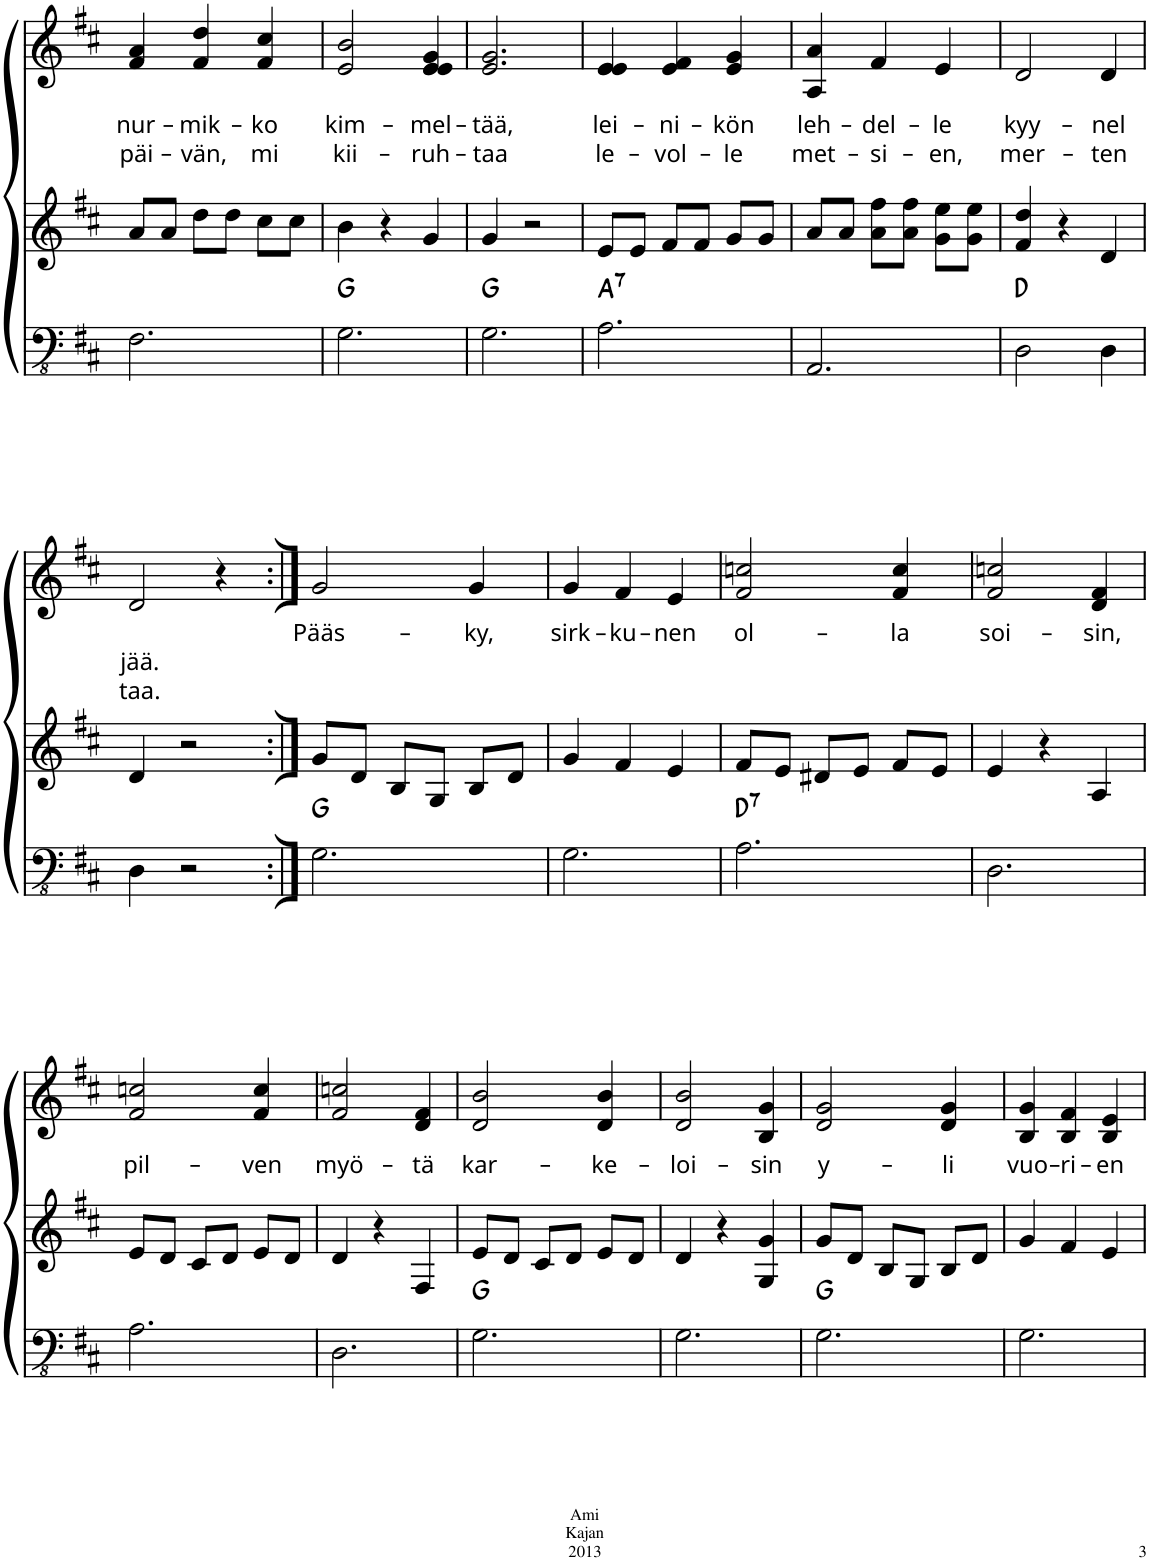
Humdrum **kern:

**kern	**harte	**kern	**kern	**text	**text	**text
*part3	*part3	*part2	*part1	*part1	*part1	*part1
*staff3	*	*staff2	*staff1	*staff1	*staff1	*staff1
*I"Fretless Electric Bass	*	*I"Piano	*I"Piano	*	*	*
*	*	*I'Pno	*I'Pno	*	*	*
!!LO:PB:g=z
*clefFv4	*	*clefG2	*clefG2	*	*	*
*k[f#c#]	*	*k[f#c#]	*k[f#c#]	*	*	*
*M3/4	*	*M3/4	*M3/4	*	*	*
=44	=44	=44	=44	=44	=44	=44
!	!	!	!	!	!LO:LY:b	!LO:LY:b
2.FF#\	.	8a/L	4f#/ 4a/	.	nur-	päi-
.	.	8a/J	.	.	.	.
!	!	!	!	!	!LO:LY:b	!LO:LY:b
.	.	8dd\L	4f#/ 4dd/	.	-mik-	-vän,
.	.	8dd\J	.	.	.	.
!	!	!	!	!	!LO:LY:b	!LO:LY:b
.	.	8cc#\L	4f#/ 4cc#/	.	-ko	mi
.	.	8cc#\J	.	.	.	.
=45	=45	=45	=45	=45	=45	=45
!	!	!	!	!	!LO:LY:b	!LO:LY:b
2.GG\	G:maj	4b\	2e/ 2b/	.	kim-	kii-
.	.	4r	.	.	.	.
!	!	!	!	!	!LO:LY:b	!LO:LY:b
.	.	4g/	4e/ 4e/ 4e/ 4g/	.	-mel-	-ruh-
=46	=46	=46	=46	=46	=46	=46
!	!	!	!	!	!LO:LY:b	!LO:LY:b
2.GG\	G:maj	4g/	2.e/ 2.g/	.	-tää,	-taa
.	.	2r	.	.	.	.
=47	=47	=47	=47	=47	=47	=47
!	!LO:H:kt=7	!	!	!	!LO:LY:b	!LO:LY:b
2.AA\	A:7	8e/L	4e/ 4e/ 4e/	.	lei-	le-
.	.	8e/J	.	.	.	.
!	!	!	!	!	!LO:LY:b	!LO:LY:b
.	.	8f#/L	4e/ 4f#/	.	-ni-	-vol-
.	.	8f#/J	.	.	.	.
!	!	!	!	!	!LO:LY:b	!LO:LY:b
.	.	8g/L	4e/ 4g/	.	-kön	-le
.	.	8g/J	.	.	.	.
=48	=48	=48	=48	=48	=48	=48
!	!	!	!	!	!LO:LY:b	!LO:LY:b
2.AAA/	.	8a/L	4A/ 4a/	.	leh-	met-
.	.	8a/J	.	.	.	.
!	!	!	!	!	!LO:LY:b	!LO:LY:b
.	.	8a\ 8ff#\L	4f#/	.	-del-	-si-
.	.	8a\ 8ff#\J	.	.	.	.
!	!	!	!	!	!LO:LY:b	!LO:LY:b
.	.	8g\ 8ee\L	4e/	.	-le	-en,
.	.	8g\ 8ee\J	.	.	.	.
=49	=49	=49	=49	=49	=49	=49
!	!	!	!	!	!LO:LY:b	!LO:LY:b
2DD\	D:maj	4f#/ 4dd/	2d/	.	kyy-	mer-
.	.	4r	.	.	.	.
!	!	!	!	!	!LO:LY:b	!LO:LY:b
4DD\	.	4d/	4d/	.	-nel	-ten
!!LO:LB:g=z
=50	=50	=50	=50	=50	=50	=50
!	!	!	!	!	!LO:LY:b	!LO:LY:b
4DD\	.	4d/	2d/	.	jää.	taa.
2r	.	2r	.	.	.	.
.	.	.	4r	.	.	.
=51:|!	=51:|!	=51:|!	=51:|!	=51:|!	=51:|!	=51:|!
!	!	!	!	!LO:LY:b	!	!
2.GG\	G:maj	8g/L	2g/	Pääs-	.	.
.	.	8d/J	.	.	.	.
.	.	8B/L	.	.	.	.
.	.	8G/J	.	.	.	.
!	!	!	!	!LO:LY:b	!	!
.	.	8B/L	4g/	-ky,	.	.
.	.	8d/J	.	.	.	.
=52	=52	=52	=52	=52	=52	=52
!	!	!	!	!LO:LY:b	!	!
2.GG\	.	4g/	4g/	sirk-	.	.
!	!	!	!	!LO:LY:b	!	!
.	.	4f#/	4f#/	-ku-	.	.
!	!	!	!	!LO:LY:b	!	!
.	.	4e/	4e/	-nen	.	.
=53	=53	=53	=53	=53	=53	=53
!	!LO:H:kt=7	!	!	!LO:LY:b	!	!
2.AA\	D:7	8f#/L	2f#/ 2ccn/	ol-	.	.
.	.	8e/J	.	.	.	.
.	.	8d#X/L	.	.	.	.
.	.	8e/J	.	.	.	.
!	!	!	!	!LO:LY:b	!	!
.	.	8f#/L	4f#/ 4cc/	-la	.	.
.	.	8e/J	.	.	.	.
=54	=54	=54	=54	=54	=54	=54
!	!	!	!	!LO:LY:b	!	!
2.DD\	.	4e/	2f#/ 2ccn/	soi-	.	.
.	.	4r	.	.	.	.
!	!	!	!	!LO:LY:b	!	!
.	.	4A/	4d/ 4f#/	-sin,	.	.
!!LO:LB:g=z
=55	=55	=55	=55	=55	=55	=55
!	!	!	!	!LO:LY:b	!	!
2.AA\	.	8e/L	2f#/ 2ccn/	pil-	.	.
.	.	8d/J	.	.	.	.
.	.	8c#/L	.	.	.	.
.	.	8d/J	.	.	.	.
!	!	!	!	!LO:LY:b	!	!
.	.	8e/L	4f#/ 4cc/	-ven	.	.
.	.	8d/J	.	.	.	.
=56	=56	=56	=56	=56	=56	=56
!	!	!	!	!LO:LY:b	!	!
2.DD\	.	4d/	2f#/ 2ccn/	myö-	.	.
.	.	4r	.	.	.	.
!	!	!	!	!LO:LY:b	!	!
.	.	4F#/	4d/ 4f#/	-tä	.	.
=57	=57	=57	=57	=57	=57	=57
!	!	!	!	!LO:LY:b	!	!
2.GG\	G:maj	8e/L	2d/ 2b/	kar-	.	.
.	.	8d/J	.	.	.	.
.	.	8c#/L	.	.	.	.
.	.	8d/J	.	.	.	.
!	!	!	!	!LO:LY:b	!	!
.	.	8e/L	4d/ 4b/	-ke-	.	.
.	.	8d/J	.	.	.	.
=58	=58	=58	=58	=58	=58	=58
!	!	!	!	!LO:LY:b	!	!
2.GG\	.	4d/	2d/ 2b/	-loi-	.	.
.	.	4r	.	.	.	.
!	!	!	!	!LO:LY:b	!	!
.	.	4G/ 4g/	4B/ 4g/	-sin	.	.
=59	=59	=59	=59	=59	=59	=59
!	!	!	!	!LO:LY:b	!	!
2.GG\	G:maj	8g/L	2d/ 2g/	y-	.	.
.	.	8d/J	.	.	.	.
.	.	8B/L	.	.	.	.
.	.	8G/J	.	.	.	.
!	!	!	!	!LO:LY:b	!	!
.	.	8B/L	4d/ 4g/	-li	.	.
.	.	8d/J	.	.	.	.
=60	=60	=60	=60	=60	=60	=60
!	!	!	!	!LO:LY:b	!	!
2.GG\	.	4g/	4B/ 4g/	vuo-	.	.
!	!	!	!	!LO:LY:b	!	!
.	.	4f#/	4B/ 4f#/	-ri-	.	.
!	!	!	!	!LO:LY:b	!	!
.	.	4e/	4B/ 4e/	-en	.	.
=	=	=	=	=	=	=
*-	*-	*-	*-	*-	*-	*-
